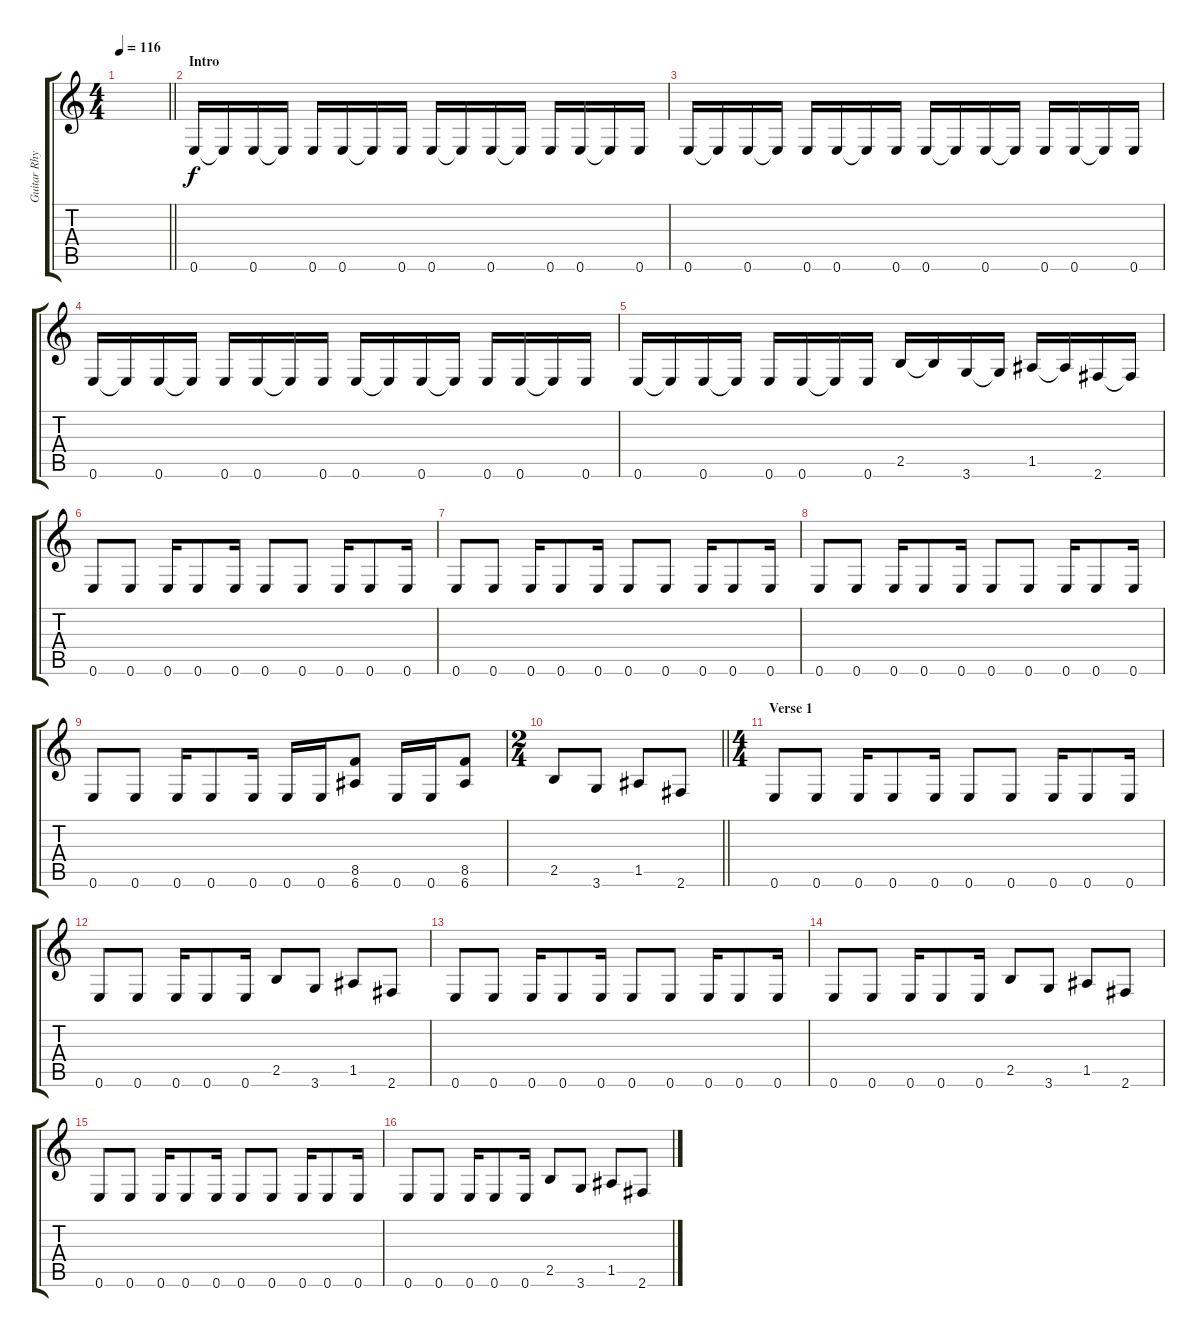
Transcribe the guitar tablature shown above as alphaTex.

\track ("Guitar Rhythm" "Guitar Rhy") {instrument distortionguitar}
\staff {score tabs}
\tuning (E4 B3 G3 D3 A2 E2) {hide}
\ts (4 4)
\tempo 116
\clef g2
\barLineRight lightlight
\ks c
|
\section ("" "Intro")
0.6.16 0.6{t}.16 0.6.16 0.6{t}.16 0.6.16 0.6.16 0.6{t}.16 0.6.16 0.6.16 0.6{t}.16 0.6.16 0.6{t}.16 0.6.16 0.6.16 0.6{t}.16 0.6.16 |
0.6.16 0.6{t}.16 0.6.16 0.6{t}.16 0.6.16 0.6.16 0.6{t}.16 0.6.16 0.6.16 0.6{t}.16 0.6.16 0.6{t}.16 0.6.16 0.6.16 0.6{t}.16 0.6.16 |
0.6.16 0.6{t}.16 0.6.16 0.6{t}.16 0.6.16 0.6.16 0.6{t}.16 0.6.16 0.6.16 0.6{t}.16 0.6.16 0.6{t}.16 0.6.16 0.6.16 0.6{t}.16 0.6.16 |
0.6.16 0.6{t}.16 0.6.16 0.6{t}.16 0.6.16 0.6.16 0.6{t}.16 0.6.16 2.5.16 2.5{t}.16 3.6.16 3.6{t}.16 1.5.16 1.5{t}.16 2.6.16 2.6{t}.16 |
0.6.8 0.6.8 0.6.16 0.6.8 0.6.16 0.6.8 0.6.8 0.6.16 0.6.8 0.6.16 |
0.6.8 0.6.8 0.6.16 0.6.8 0.6.16 0.6.8 0.6.8 0.6.16 0.6.8 0.6.16 |
0.6.8 0.6.8 0.6.16 0.6.8 0.6.16 0.6.8 0.6.8 0.6.16 0.6.8 0.6.16 |
0.6.8 0.6.8 0.6.16 0.6.8 0.6.16 0.6.16 0.6.16 (8.5 6.6).8 0.6.16 0.6.16 (8.5 6.6).8 |
\ts (2 4)
\barLineRight lightlight
2.5.8 3.6.8 1.5.8 2.6.8 |
\ts (4 4)
\section ("" "Verse 1")
0.6.8 0.6.8 0.6.16 0.6.8 0.6.16 0.6.8 0.6.8 0.6.16 0.6.8 0.6.16 |
0.6.8 0.6.8 0.6.16 0.6.8 0.6.16 2.5.8 3.6.8 1.5.8 2.6.8 |
0.6.8 0.6.8 0.6.16 0.6.8 0.6.16 0.6.8 0.6.8 0.6.16 0.6.8 0.6.16 |
0.6.8 0.6.8 0.6.16 0.6.8 0.6.16 2.5.8 3.6.8 1.5.8 2.6.8 |
0.6.8 0.6.8 0.6.16 0.6.8 0.6.16 0.6.8 0.6.8 0.6.16 0.6.8 0.6.16 |
0.6.8 0.6.8 0.6.16 0.6.8 0.6.16 2.5.8 3.6.8 1.5.8 2.6.8
